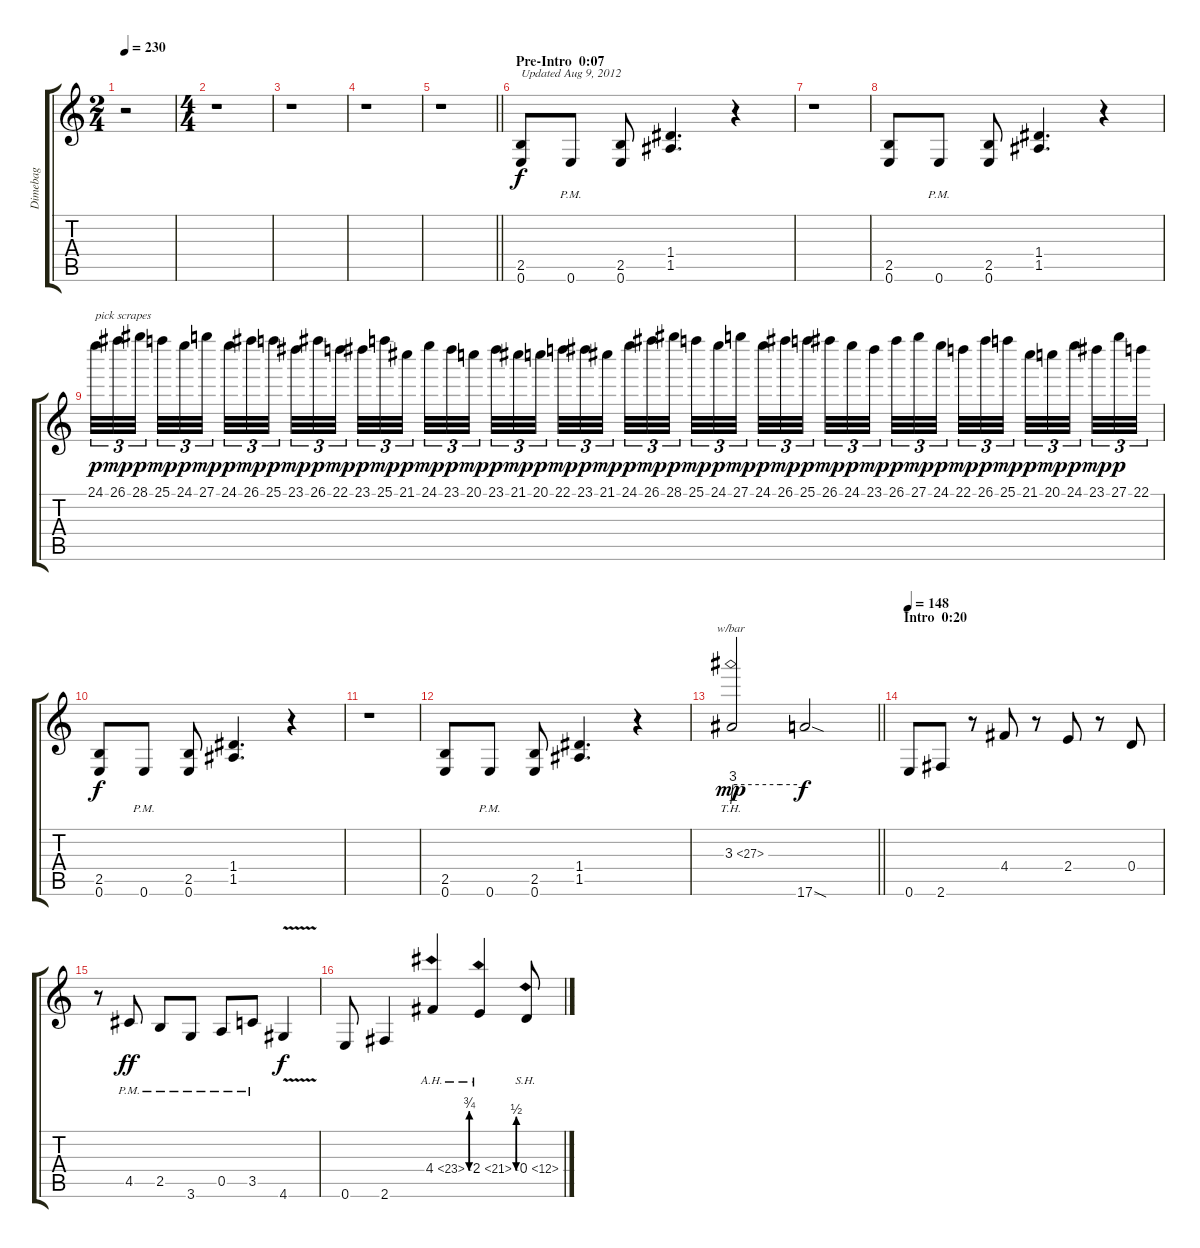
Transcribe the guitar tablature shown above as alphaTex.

\track ("Dimebag" "Dimebag") {instrument distortionguitar}
\staff {score tabs}
\tuning (E4 B3 G3 D3 A2 E2) {hide}
\ts (2 4)
\tempo 230
\tempo 150
\tempo 230
\clef g2
\ks c
r.2{dy f instrument distortionguitar} |
\ts (4 4)
r.1 |
r.1 |
r.1 |
\barLineRight lightlight
r.1 |
\section ("" "Pre-Intro  0:07")
(2.5 0.6).8{txt "Updated Aug 9, 2012" volume 14} 0.6{pm}.8 (2.5 0.6).8 (1.4 1.5).4{d} r.4 |
r.1 |
(2.5 0.6).8 0.6{pm}.8 (2.5 0.6).8 (1.4 1.5).4{d} r.4 |
24.1.32{tu (3 2) txt "pick scrapes" dy p balance 4} 26.1.32{tu (3 2) dy mp} 28.1.32{tu (3 2) dy p beam splitsecondary} 25.1.32{tu (3 2) dy mp} 24.1.32{tu (3 2) dy p} 27.1.32{tu (3 2) dy mp beam splitsecondary} 24.1.32{tu (3 2) dy p} 26.1.32{tu (3 2) dy mp} 25.1.32{tu (3 2) dy p beam splitsecondary} 23.1.32{tu (3 2) dy mp} 26.1.32{tu (3 2) dy p} 22.1.32{tu (3 2) dy mp} 23.1.32{tu (3 2) dy p} 25.1.32{tu (3 2) dy mp} 21.1.32{tu (3 2) dy p beam splitsecondary} 24.1.32{tu (3 2) dy mp} 23.1.32{tu (3 2) dy p} 20.1.32{tu (3 2) dy mp beam splitsecondary} 23.1.32{tu (3 2) dy p} 21.1.32{tu (3 2) dy mp} 20.1.32{tu (3 2) dy p beam splitsecondary} 22.1.32{tu (3 2) dy mp} 23.1.32{tu (3 2) dy p} 21.1.32{tu (3 2) dy mp} 24.1.32{tu (3 2) dy p} 26.1.32{tu (3 2) dy mp} 28.1.32{tu (3 2) dy p beam splitsecondary} 25.1.32{tu (3 2) dy mp} 24.1.32{tu (3 2) dy p} 27.1.32{tu (3 2) dy mp beam splitsecondary} 24.1.32{tu (3 2) dy p} 26.1.32{tu (3 2) dy mp} 25.1.32{tu (3 2) dy p beam splitsecondary} 26.1.32{tu (3 2) dy mp} 24.1.32{tu (3 2) dy p} 23.1.32{tu (3 2) dy mp} 26.1.32{tu (3 2) dy p} 27.1.32{tu (3 2) dy mp} 24.1.32{tu (3 2) dy p beam splitsecondary} 22.1.32{tu (3 2) dy mp} 26.1.32{tu (3 2) dy p} 25.1.32{tu (3 2) dy mp beam splitsecondary} 21.1.32{tu (3 2) dy p} 20.1.32{tu (3 2) dy mp} 24.1.32{tu (3 2) dy p beam splitsecondary} 23.1.32{tu (3 2) dy mp} 27.1.32{tu (3 2) dy p} 22.1.32{tu (3 2)} |
(2.5 0.6).8{dy f balance 8} 0.6{pm}.8 (2.5 0.6).8 (1.4 1.5).4{d} r.4 |
r.1 |
(2.5 0.6).8 0.6{pm}.8 (2.5 0.6).8 (1.4 1.5).4{d} r.4 |
\barLineRight lightlight
3.3{th 24}.2{tbe (custom default 0 0 2 12 45 12 60 12) dy mp volume 10 balance 0} 17.6{sod}.2{dy f volume 14 balance 8} |
\section ("" "Intro  0:20")
\tempo 148
0.6.8{volume 15} 2.6.8 r.8 4.4.8 r.8 2.4.8 r.8 0.4.8 |
r.8 4.5{pm}.8{dy ff} 2.5{pm}.8 3.6{pm}.8 0.5{pm}.8 3.5{pm}.8 4.6{v}.4{dy f} |
0.6.8 2.6.4 4.4{be (custom 0 0 10 0 15 3 30 0 60 0) ah 19}.4 2.4{be (custom 0 0 5 0 12 2 30 0 60 0) ah 19}.4 0.4{sh 12}.8
